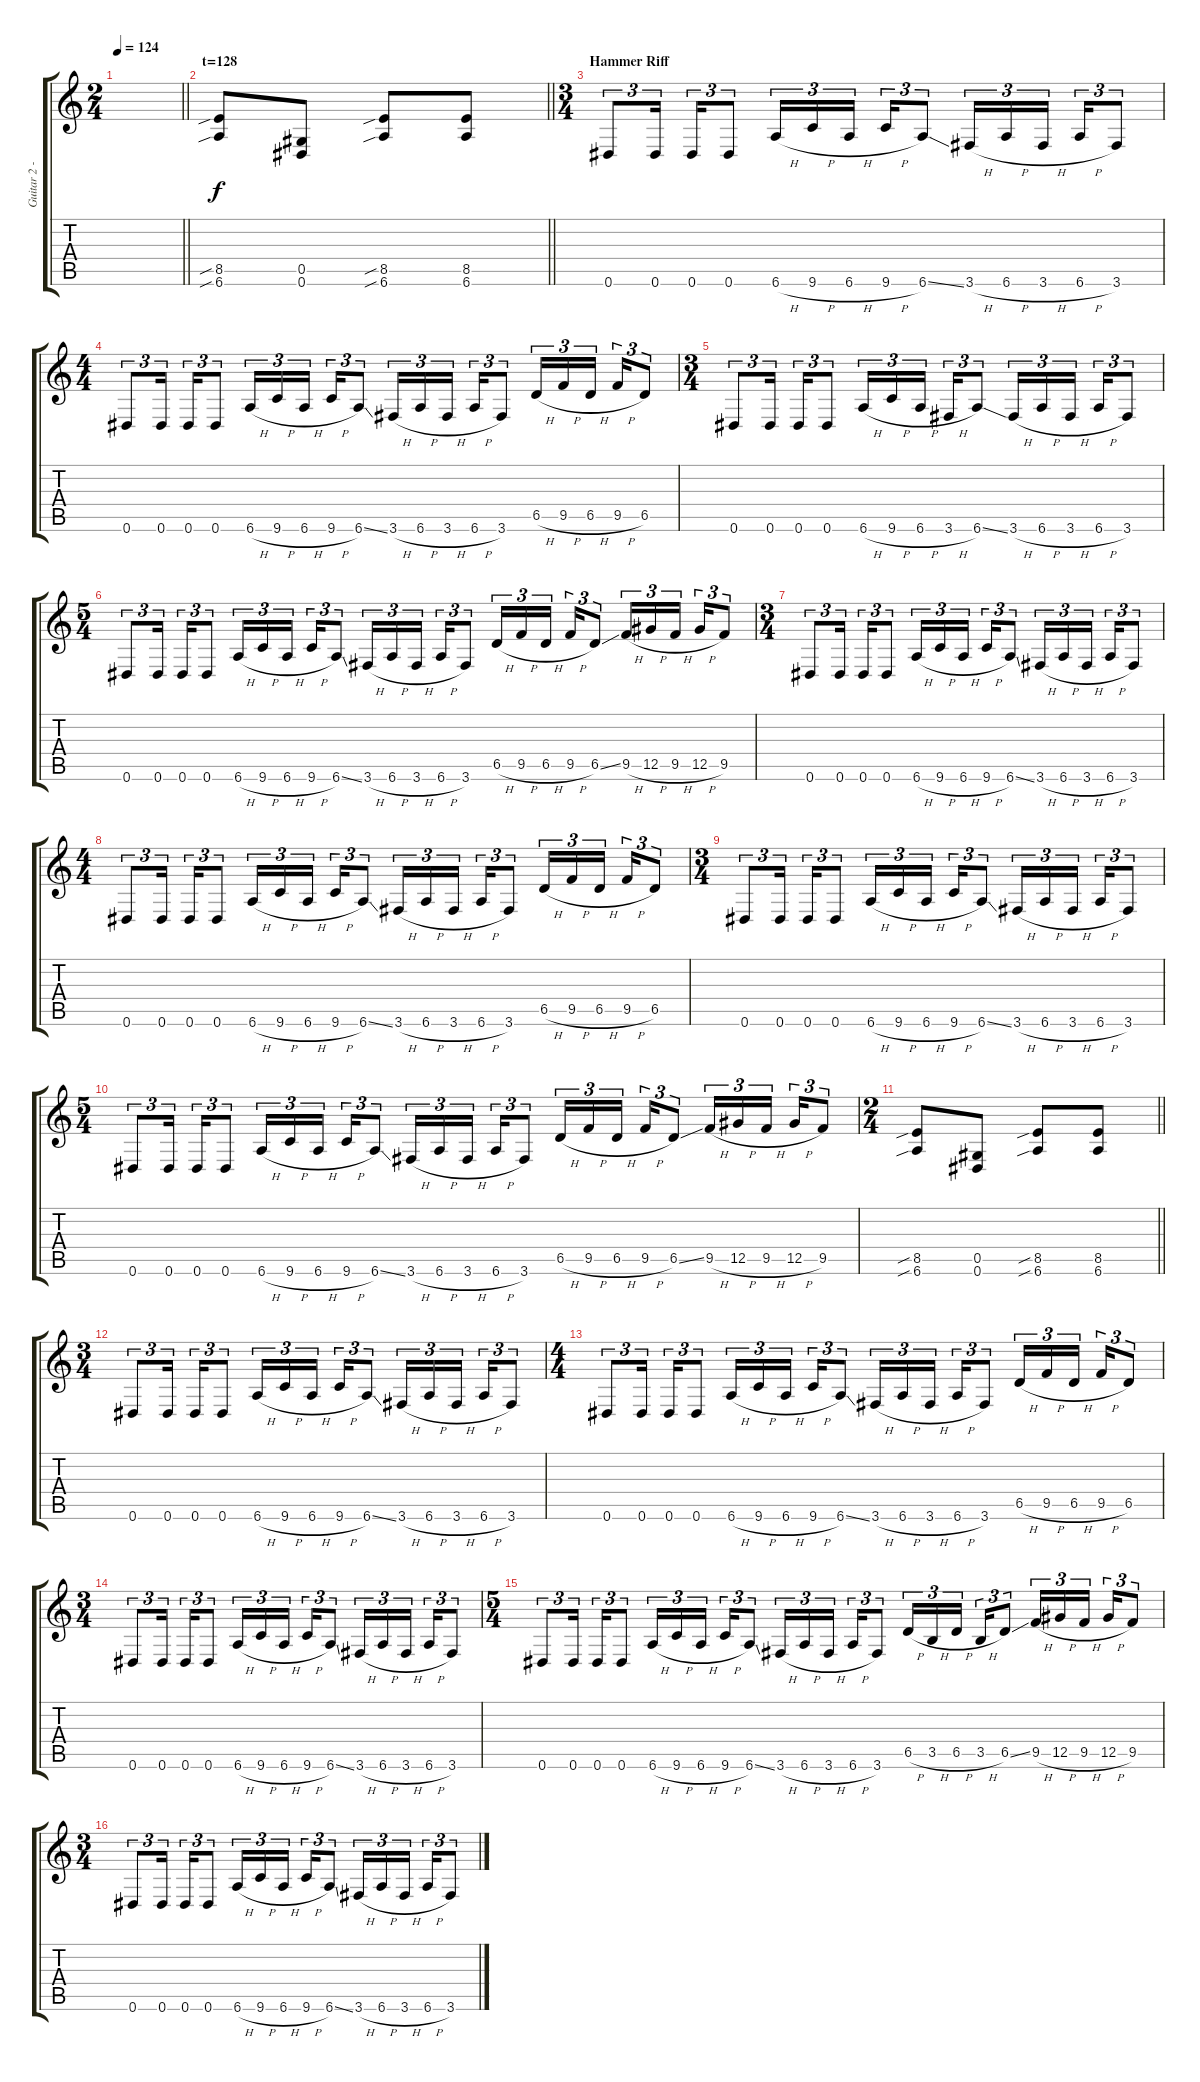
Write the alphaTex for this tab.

\track ("Guitar 2 - Jack Owen" "Guitar 2 -") {instrument distortionguitar}
\staff {score tabs}
\tuning (Eb4 Bb3 Gb3 Db3 Ab2 Eb2) {hide}
\ts (2 4)
\tempo 124
\clef g2
\barLineRight lightlight
\ks c
|
\section ("" "t=128")
\barLineRight lightlight
(8.5{sib} 6.6{sib}).8 (0.5 0.6).8 (8.5{sib} 6.6{sib}).8 (8.5 6.6).8 |
\ts (3 4)
\section ("" "Hammer Riff")
0.6.8{tu (3 2)} 0.6.16{tu (3 2) beam splitsecondary} 0.6.16{tu (3 2)} 0.6.8{tu (3 2)} 6.6{h}.16{tu (3 2)} 9.6{h}.16{tu (3 2)} 6.6{h}.16{tu (3 2) beam splitsecondary} 9.6{h}.16{tu (3 2)} 6.6{ss}.8{tu (3 2)} 3.6{h}.16{tu (3 2)} 6.6{h}.16{tu (3 2)} 3.6{h}.16{tu (3 2) beam splitsecondary} 6.6{h}.16{tu (3 2)} 3.6.8{tu (3 2)} |
\ts (4 4)
0.6.8{tu (3 2)} 0.6.16{tu (3 2) beam splitsecondary} 0.6.16{tu (3 2)} 0.6.8{tu (3 2)} 6.6{h}.16{tu (3 2)} 9.6{h}.16{tu (3 2)} 6.6{h}.16{tu (3 2) beam splitsecondary} 9.6{h}.16{tu (3 2)} 6.6{ss}.8{tu (3 2)} 3.6{h}.16{tu (3 2)} 6.6{h}.16{tu (3 2)} 3.6{h}.16{tu (3 2) beam splitsecondary} 6.6{h}.16{tu (3 2)} 3.6.8{tu (3 2)} 6.5{h}.16{tu (3 2)} 9.5{h}.16{tu (3 2)} 6.5{h}.16{tu (3 2) beam splitsecondary} 9.5{h}.16{tu (3 2)} 6.5.8{tu (3 2)} |
\ts (3 4)
0.6.8{tu (3 2)} 0.6.16{tu (3 2) beam splitsecondary} 0.6.16{tu (3 2)} 0.6.8{tu (3 2)} 6.6{h}.16{tu (3 2)} 9.6{h}.16{tu (3 2)} 6.6{h}.16{tu (3 2) beam splitsecondary} 3.6{h}.16{tu (3 2)} 6.6{ss}.8{tu (3 2)} 3.6{h}.16{tu (3 2)} 6.6{h}.16{tu (3 2)} 3.6{h}.16{tu (3 2) beam splitsecondary} 6.6{h}.16{tu (3 2)} 3.6.8{tu (3 2)} |
\ts (5 4)
0.6.8{tu (3 2)} 0.6.16{tu (3 2) beam splitsecondary} 0.6.16{tu (3 2)} 0.6.8{tu (3 2)} 6.6{h}.16{tu (3 2)} 9.6{h}.16{tu (3 2)} 6.6{h}.16{tu (3 2) beam splitsecondary} 9.6{h}.16{tu (3 2)} 6.6{ss}.8{tu (3 2)} 3.6{h}.16{tu (3 2)} 6.6{h}.16{tu (3 2)} 3.6{h}.16{tu (3 2) beam splitsecondary} 6.6{h}.16{tu (3 2)} 3.6.8{tu (3 2)} 6.5{h}.16{tu (3 2)} 9.5{h}.16{tu (3 2)} 6.5{h}.16{tu (3 2) beam splitsecondary} 9.5{h}.16{tu (3 2)} 6.5{ss}.8{tu (3 2)} 9.5{h}.16{tu (3 2)} 12.5{h}.16{tu (3 2)} 9.5{h}.16{tu (3 2) beam splitsecondary} 12.5{h}.16{tu (3 2)} 9.5.8{tu (3 2)} |
\ts (3 4)
0.6.8{tu (3 2)} 0.6.16{tu (3 2) beam splitsecondary} 0.6.16{tu (3 2)} 0.6.8{tu (3 2)} 6.6{h}.16{tu (3 2)} 9.6{h}.16{tu (3 2)} 6.6{h}.16{tu (3 2) beam splitsecondary} 9.6{h}.16{tu (3 2)} 6.6{ss}.8{tu (3 2)} 3.6{h}.16{tu (3 2)} 6.6{h}.16{tu (3 2)} 3.6{h}.16{tu (3 2) beam splitsecondary} 6.6{h}.16{tu (3 2)} 3.6.8{tu (3 2)} |
\ts (4 4)
0.6.8{tu (3 2)} 0.6.16{tu (3 2) beam splitsecondary} 0.6.16{tu (3 2)} 0.6.8{tu (3 2)} 6.6{h}.16{tu (3 2)} 9.6{h}.16{tu (3 2)} 6.6{h}.16{tu (3 2) beam splitsecondary} 9.6{h}.16{tu (3 2)} 6.6{ss}.8{tu (3 2)} 3.6{h}.16{tu (3 2)} 6.6{h}.16{tu (3 2)} 3.6{h}.16{tu (3 2) beam splitsecondary} 6.6{h}.16{tu (3 2)} 3.6.8{tu (3 2)} 6.5{h}.16{tu (3 2)} 9.5{h}.16{tu (3 2)} 6.5{h}.16{tu (3 2) beam splitsecondary} 9.5{h}.16{tu (3 2)} 6.5.8{tu (3 2)} |
\ts (3 4)
0.6.8{tu (3 2)} 0.6.16{tu (3 2) beam splitsecondary} 0.6.16{tu (3 2)} 0.6.8{tu (3 2)} 6.6{h}.16{tu (3 2)} 9.6{h}.16{tu (3 2)} 6.6{h}.16{tu (3 2) beam splitsecondary} 9.6{h}.16{tu (3 2)} 6.6{ss}.8{tu (3 2)} 3.6{h}.16{tu (3 2)} 6.6{h}.16{tu (3 2)} 3.6{h}.16{tu (3 2) beam splitsecondary} 6.6{h}.16{tu (3 2)} 3.6.8{tu (3 2)} |
\ts (5 4)
0.6.8{tu (3 2)} 0.6.16{tu (3 2) beam splitsecondary} 0.6.16{tu (3 2)} 0.6.8{tu (3 2)} 6.6{h}.16{tu (3 2)} 9.6{h}.16{tu (3 2)} 6.6{h}.16{tu (3 2) beam splitsecondary} 9.6{h}.16{tu (3 2)} 6.6{ss}.8{tu (3 2)} 3.6{h}.16{tu (3 2)} 6.6{h}.16{tu (3 2)} 3.6{h}.16{tu (3 2) beam splitsecondary} 6.6{h}.16{tu (3 2)} 3.6.8{tu (3 2)} 6.5{h}.16{tu (3 2)} 9.5{h}.16{tu (3 2)} 6.5{h}.16{tu (3 2) beam splitsecondary} 9.5{h}.16{tu (3 2)} 6.5{ss}.8{tu (3 2)} 9.5{h}.16{tu (3 2)} 12.5{h}.16{tu (3 2)} 9.5{h}.16{tu (3 2) beam splitsecondary} 12.5{h}.16{tu (3 2)} 9.5.8{tu (3 2)} |
\ts (2 4)
\barLineRight lightlight
(8.5{sib} 6.6{sib}).8 (0.5 0.6).8 (8.5{sib} 6.6{sib}).8 (8.5 6.6).8 |
\ts (3 4)
0.6.8{tu (3 2)} 0.6.16{tu (3 2) beam splitsecondary} 0.6.16{tu (3 2)} 0.6.8{tu (3 2)} 6.6{h}.16{tu (3 2)} 9.6{h}.16{tu (3 2)} 6.6{h}.16{tu (3 2) beam splitsecondary} 9.6{h}.16{tu (3 2)} 6.6{ss}.8{tu (3 2)} 3.6{h}.16{tu (3 2)} 6.6{h}.16{tu (3 2)} 3.6{h}.16{tu (3 2) beam splitsecondary} 6.6{h}.16{tu (3 2)} 3.6.8{tu (3 2)} |
\ts (4 4)
0.6.8{tu (3 2)} 0.6.16{tu (3 2) beam splitsecondary} 0.6.16{tu (3 2)} 0.6.8{tu (3 2)} 6.6{h}.16{tu (3 2)} 9.6{h}.16{tu (3 2)} 6.6{h}.16{tu (3 2) beam splitsecondary} 9.6{h}.16{tu (3 2)} 6.6{ss}.8{tu (3 2)} 3.6{h}.16{tu (3 2)} 6.6{h}.16{tu (3 2)} 3.6{h}.16{tu (3 2) beam splitsecondary} 6.6{h}.16{tu (3 2)} 3.6.8{tu (3 2)} 6.5{h}.16{tu (3 2)} 9.5{h}.16{tu (3 2)} 6.5{h}.16{tu (3 2) beam splitsecondary} 9.5{h}.16{tu (3 2)} 6.5.8{tu (3 2)} |
\ts (3 4)
0.6.8{tu (3 2)} 0.6.16{tu (3 2) beam splitsecondary} 0.6.16{tu (3 2)} 0.6.8{tu (3 2)} 6.6{h}.16{tu (3 2)} 9.6{h}.16{tu (3 2)} 6.6{h}.16{tu (3 2) beam splitsecondary} 9.6{h}.16{tu (3 2)} 6.6{ss}.8{tu (3 2)} 3.6{h}.16{tu (3 2)} 6.6{h}.16{tu (3 2)} 3.6{h}.16{tu (3 2) beam splitsecondary} 6.6{h}.16{tu (3 2)} 3.6.8{tu (3 2)} |
\ts (5 4)
0.6.8{tu (3 2)} 0.6.16{tu (3 2) beam splitsecondary} 0.6.16{tu (3 2)} 0.6.8{tu (3 2)} 6.6{h}.16{tu (3 2)} 9.6{h}.16{tu (3 2)} 6.6{h}.16{tu (3 2) beam splitsecondary} 9.6{h}.16{tu (3 2)} 6.6{ss}.8{tu (3 2)} 3.6{h}.16{tu (3 2)} 6.6{h}.16{tu (3 2)} 3.6{h}.16{tu (3 2) beam splitsecondary} 6.6{h}.16{tu (3 2)} 3.6.8{tu (3 2)} 6.5{h}.16{tu (3 2)} 3.5{h}.16{tu (3 2)} 6.5{h}.16{tu (3 2) beam splitsecondary} 3.5{h}.16{tu (3 2)} 6.5{ss}.8{tu (3 2)} 9.5{h}.16{tu (3 2)} 12.5{h}.16{tu (3 2)} 9.5{h}.16{tu (3 2) beam splitsecondary} 12.5{h}.16{tu (3 2)} 9.5.8{tu (3 2)} |
\ts (3 4)
0.6.8{tu (3 2)} 0.6.16{tu (3 2) beam splitsecondary} 0.6.16{tu (3 2)} 0.6.8{tu (3 2)} 6.6{h}.16{tu (3 2)} 9.6{h}.16{tu (3 2)} 6.6{h}.16{tu (3 2) beam splitsecondary} 9.6{h}.16{tu (3 2)} 6.6{ss}.8{tu (3 2)} 3.6{h}.16{tu (3 2)} 6.6{h}.16{tu (3 2)} 3.6{h}.16{tu (3 2) beam splitsecondary} 6.6{h}.16{tu (3 2)} 3.6.8{tu (3 2)}
